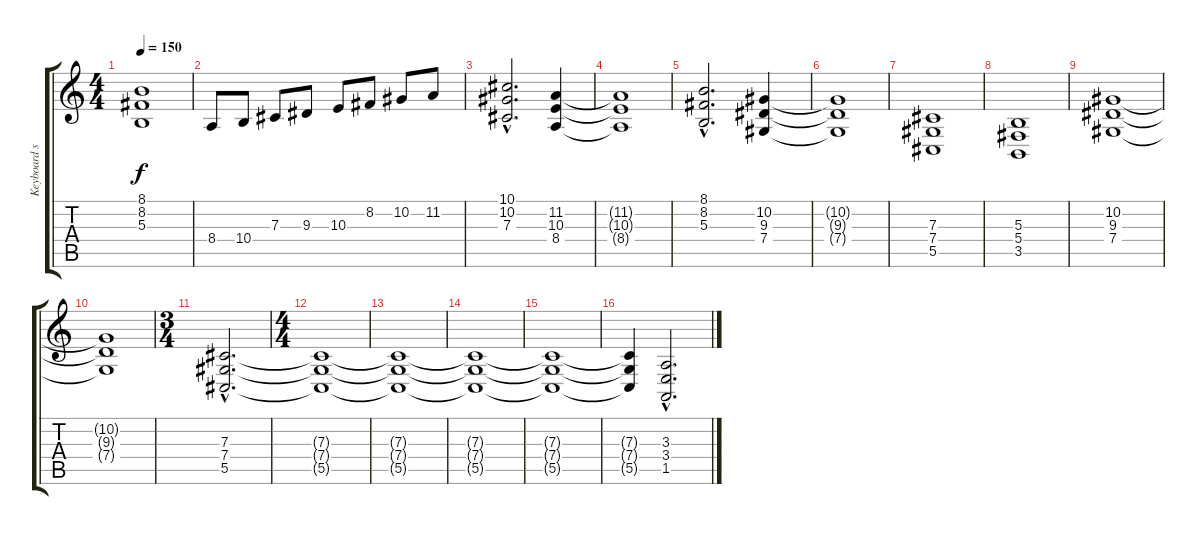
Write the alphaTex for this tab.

\track ("Keyboard strings" "Keyboard s") {instrument stringensemble1}
\staff {score tabs}
\tuning (Eb4 Bb3 Gb3 Db3 Ab2 Eb2) {hide}
\ts (4 4)
\tempo 150
\clef g2
\ks c
(8.1 8.2 5.3).1{dy f} |
8.4.8 10.4.8 7.3.8 9.3.8 10.3.8 8.2.8 10.2.8 11.2.8 |
(10.1{hac} 10.2{hac} 7.3).2{d} (11.2 10.3 8.4).4 |
(11.2{t} 10.3{t} 8.4{t}).1 |
(8.1{hac} 8.2{hac} 5.3{hac}).2{d} (10.2 9.3 7.4).4 |
(10.2{t} 9.3{t} 7.4{t}).1 |
(7.3 7.4 5.5).1 |
(5.3 5.4 3.5).1 |
(10.2 9.3 7.4).1 |
(10.2{t} 9.3{t} 7.4{t}).1 |
\ts (3 4)
(7.3{hac} 7.4{hac} 5.5{hac}).2{d} |
\ts (4 4)
(7.3{t} 7.4{t} 5.5{t}).1 |
(7.3{t} 7.4{t} 5.5{t}).1 |
(7.3{t} 7.4{t} 5.5{t}).1 |
(7.3{t} 7.4{t} 5.5{t}).1 |
(7.3{t} 7.4{t} 5.5{t}).4 (3.3{hac} 3.4{hac} 1.5{hac}).2{d}
